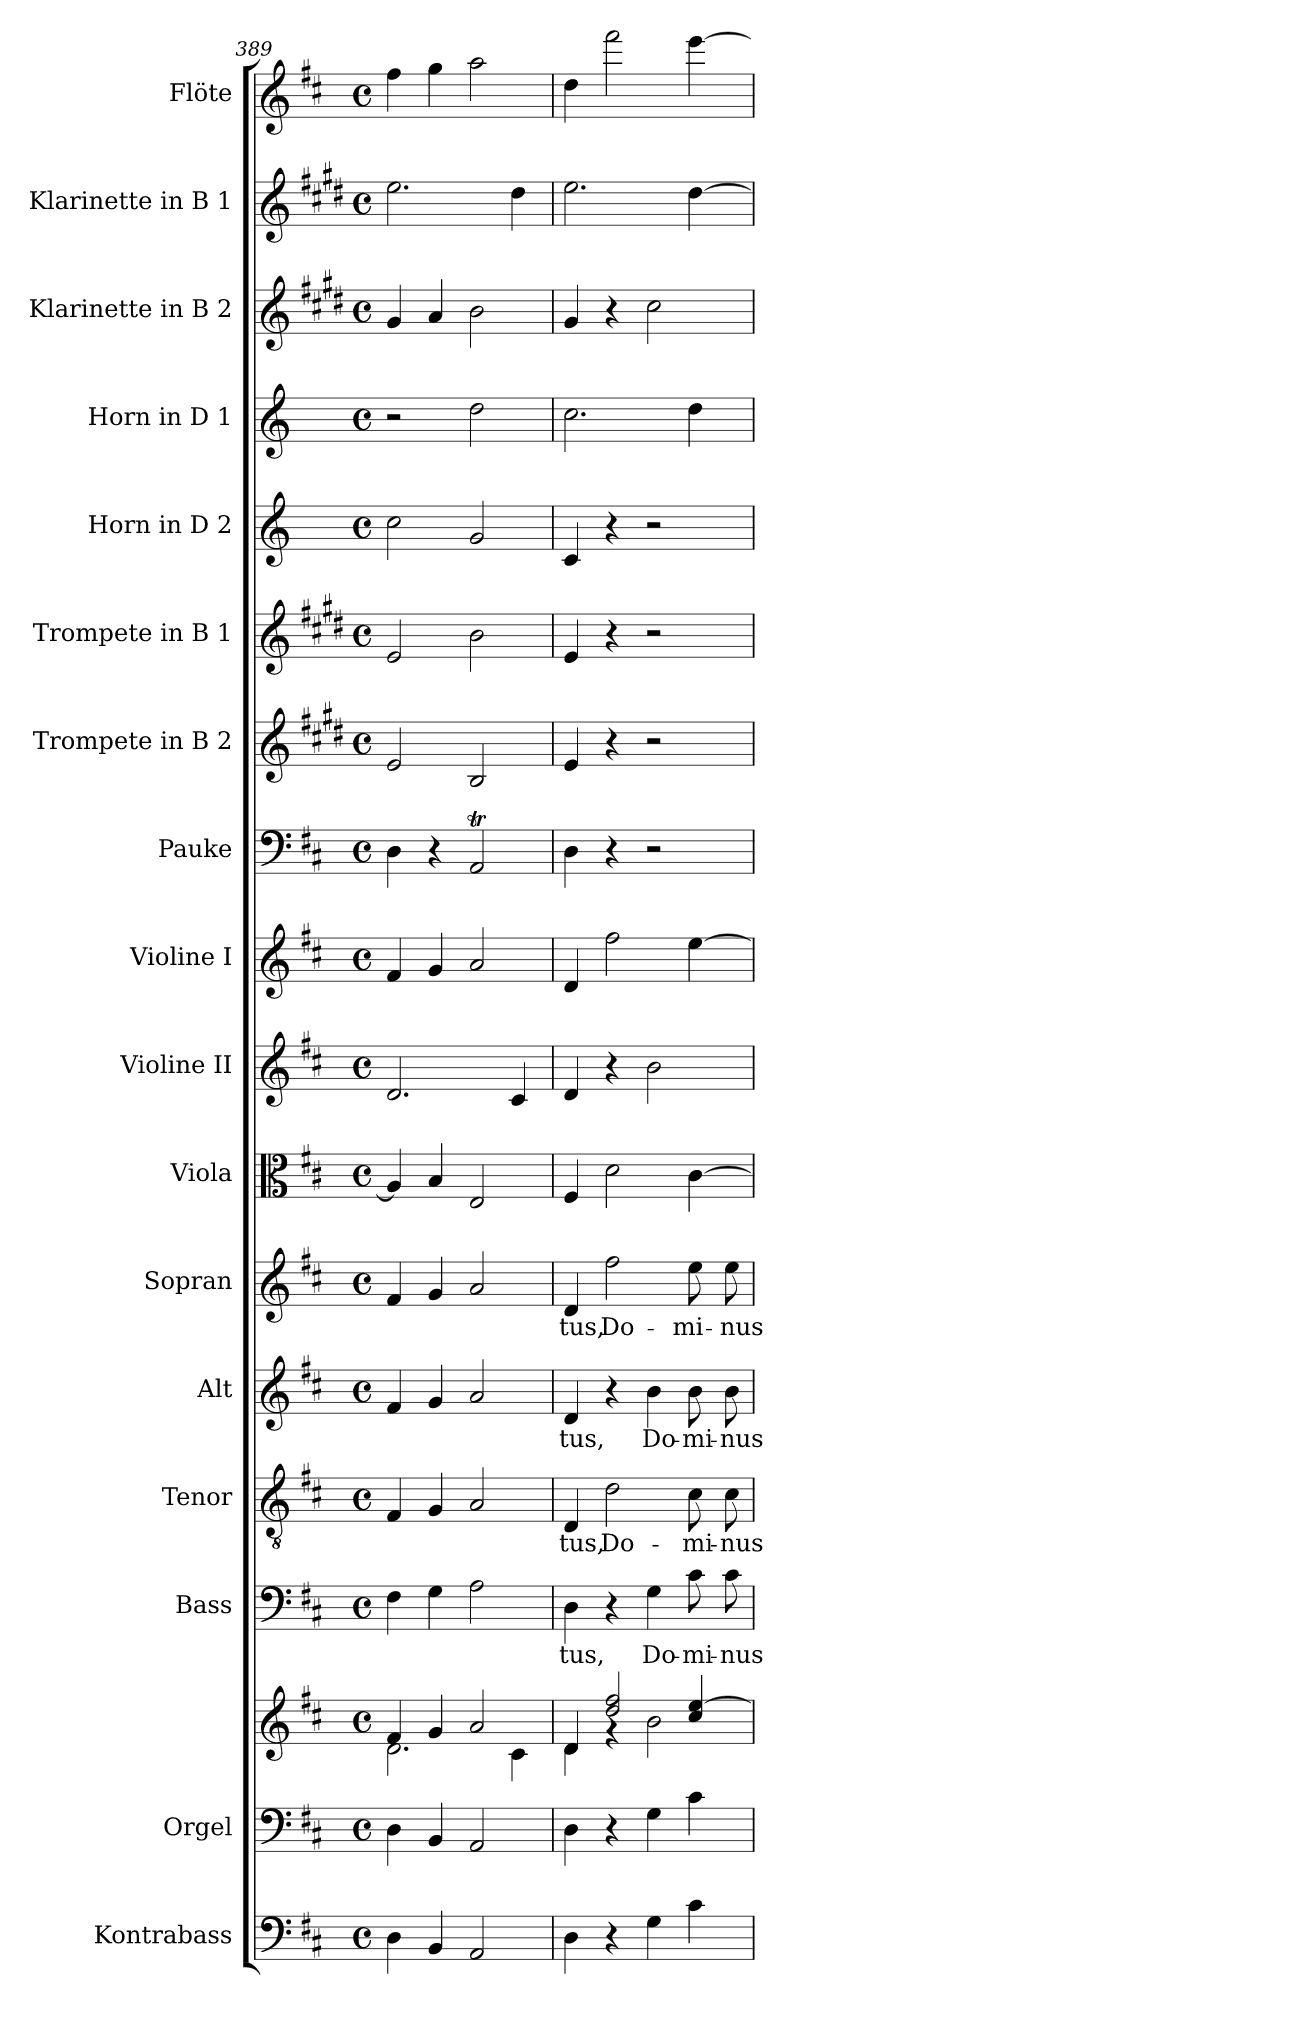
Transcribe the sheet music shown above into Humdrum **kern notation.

**kern	**kern	**kern	**kern	**text	**kern	**text	**kern	**text	**kern	**text	**kern	**kern	**kern	**kern	**kern	**kern	**kern	**kern	**kern	**kern	**kern
*part17	*part16	*part16	*part15	*part15	*part14	*part14	*part13	*part13	*part12	*part12	*part11	*part10	*part9	*part8	*part7	*part6	*part5	*part4	*part3	*part2	*part1
*staff18	*staff17	*staff16	*staff15	*staff15	*staff14	*staff14	*staff13	*staff13	*staff12	*staff12	*staff11	*staff10	*staff9	*staff8	*staff7	*staff6	*staff5	*staff4	*staff3	*staff2	*staff1
*I"Kontrabass	*I"Orgel	*	*I"Bass	*	*I"Tenor	*	*I"Alt	*	*I"Sopran	*	*I"Viola	*I"Violine II	*I"Violine I	*I"Pauke	*I"Trompete in B 2	*I"Trompete in B 1	*I"Horn in D 2	*I"Horn in D 1	*I"Klarinette in B 2	*I"Klarinette in B 1	*I"Flöte
*I'Kb.	*I'Org.	*	*I'B	*	*I'T	*	*I'A	*	*I'S	*	*I'Vla.	*I'Vl. II	*I'Vl. I	*I'Pk.	*I'Trp. 2	*I'Trp. 1	*I'Hrn. 2	*I'Hrn. 1	*I'Kl. 2	*I'Kl. 1	*I'Fl.
*clefF4	*clefF4	*clefG2	*clefF4	*	*clefGv2	*	*clefG2	*	*clefG2	*	*clefC3	*clefG2	*clefG2	*clefF4	*clefG2	*clefG2	*clefG2	*clefG2	*clefG2	*clefG2	*clefG2
*ITrd7c12	*	*	*	*	*	*	*	*	*	*	*	*	*	*	*ITrd1c2	*ITrd1c2	*ITrd-1c-2	*ITrd-1c-2	*ITrd1c2	*ITrd1c2	*
*k[f#c#]	*k[f#c#]	*k[f#c#]	*k[f#c#]	*	*k[f#c#]	*	*k[f#c#]	*	*k[f#c#]	*	*k[f#c#]	*k[f#c#]	*k[f#c#]	*k[f#c#]	*k[f#c#]	*k[f#c#]	*k[f#c#]	*k[f#c#]	*k[f#c#]	*k[f#c#]	*k[f#c#]
*D:	*D:	*D:	*D:	*	*D:	*	*D:	*	*D:	*	*D:	*D:	*D:	*D:	*D:	*D:	*D:	*D:	*D:	*D:	*D:
*M4/4	*M4/4	*M4/4	*M4/4	*	*M4/4	*	*M4/4	*	*M4/4	*	*M4/4	*M4/4	*M4/4	*M4/4	*M4/4	*M4/4	*M4/4	*M4/4	*M4/4	*M4/4	*M4/4
*met(c)	*met(c)	*met(c)	*met(c)	*	*met(c)	*	*met(c)	*	*met(c)	*	*met(c)	*met(c)	*met(c)	*met(c)	*met(c)	*met(c)	*met(c)	*met(c)	*met(c)	*met(c)	*met(c)
=389	=389	=389	=389	=389	=389	=389	=389	=389	=389	=389	=389	=389	=389	=389	=389	=389	=389	=389	=389	=389	=389
*	*	*^	*	*	*	*	*	*	*	*	*	*	*	*	*	*	*	*	*	*	*
4DD\	4D\	4f#/	2.d\	4F#\	.	4F#/	.	4f#/	.	4f#/	.	4A/]	2.d/	4f#/	4D\	2d/	2d/	2dd\	2r	4f#/	2.dd\	4ff#\
4BBB/	4BB/	4g/	.	4G\	.	4G/	.	4g/	.	4g/	.	4B/	.	4g/	4r	.	.	.	.	4g/	.	4gg\
2AAA/	2AA/	2a/	.	2A\	.	2A/	.	2a/	.	2a/	.	2E/	.	2a/	2AAT/	2A/	2a\	2a/	2ee\	2a\	.	2aa\
.	.	.	4c#\	.	.	.	.	.	.	.	.	.	4c#/	.	.	.	.	.	.	.	4cc#\	.
!!LO:PB:g=z
=390	=390	=390	=390	=390	=390	=390	=390	=390	=390	=390	=390	=390	=390	=390	=390	=390	=390	=390	=390	=390	=390	=390
!	!	!	!	!	!LO:LY:b	!	!LO:LY:b	!	!LO:LY:b	!	!LO:LY:b	!	!	!	!	!	!	!	!	!	!	!
4DD\	4D\	4d/	4d\	4D\	-tus,	4D/	-tus,	4d/	-tus,	4d/	-tus,	4F#/	4d/	4d/	4D\	4d/	4d/	4d/	2.dd\	4f#/	2.dd\	4dd\
!	!	!	!	!	!	!	!LO:LY:b	!	!	!	!LO:LY:b	!	!	!	!	!	!	!	!	!	!	!
4r	4r	2dd/ 2ff#/	4rf	4r	.	2d\	Do-	4r	.	2ff#\	Do-	2d\	4r	2ff#\	4r	4r	4r	4r	.	4r	.	2fff#\
!	!	!	!	!	!LO:LY:b	!	!	!	!LO:LY:b	!	!	!	!	!	!	!	!	!	!	!	!	!
4GG\	4G\	.	2b\	4G\	Do-	.	.	4b\	Do-	.	.	.	2b\	.	2r	2r	2r	2r	.	2b\	.	.
!	!	!	!	!	!LO:LY:b	!	!LO:LY:b	!	!LO:LY:b	!	!LO:LY:b	!	!	!	!	!	!	!	!	!	!	!
4C#\	4c#\	4cc#/ [>4ee/	.	8c#\	-mi-	8c#\	-mi-	8b\	-mi-	8ee\	-mi-	[4c#\	.	[4ee\	.	.	.	.	4ee\	.	[4cc#\	[4eee\
!	!	!	!	!	!LO:LY:b	!	!LO:LY:b	!	!LO:LY:b	!	!LO:LY:b	!	!	!	!	!	!	!	!	!	!	!
.	.	.	.	8c#\	-nus	8c#\	-nus	8b\	-nus	8ee\	-nus	.	.	.	.	.	.	.	.	.	.	.
*	*	*v	*v	*	*	*	*	*	*	*	*	*	*	*	*	*	*	*	*	*	*	*
=	=	=	=	=	=	=	=	=	=	=	=	=	=	=	=	=	=	=	=	=	=
*-	*-	*-	*-	*-	*-	*-	*-	*-	*-	*-	*-	*-	*-	*-	*-	*-	*-	*-	*-	*-	*-
